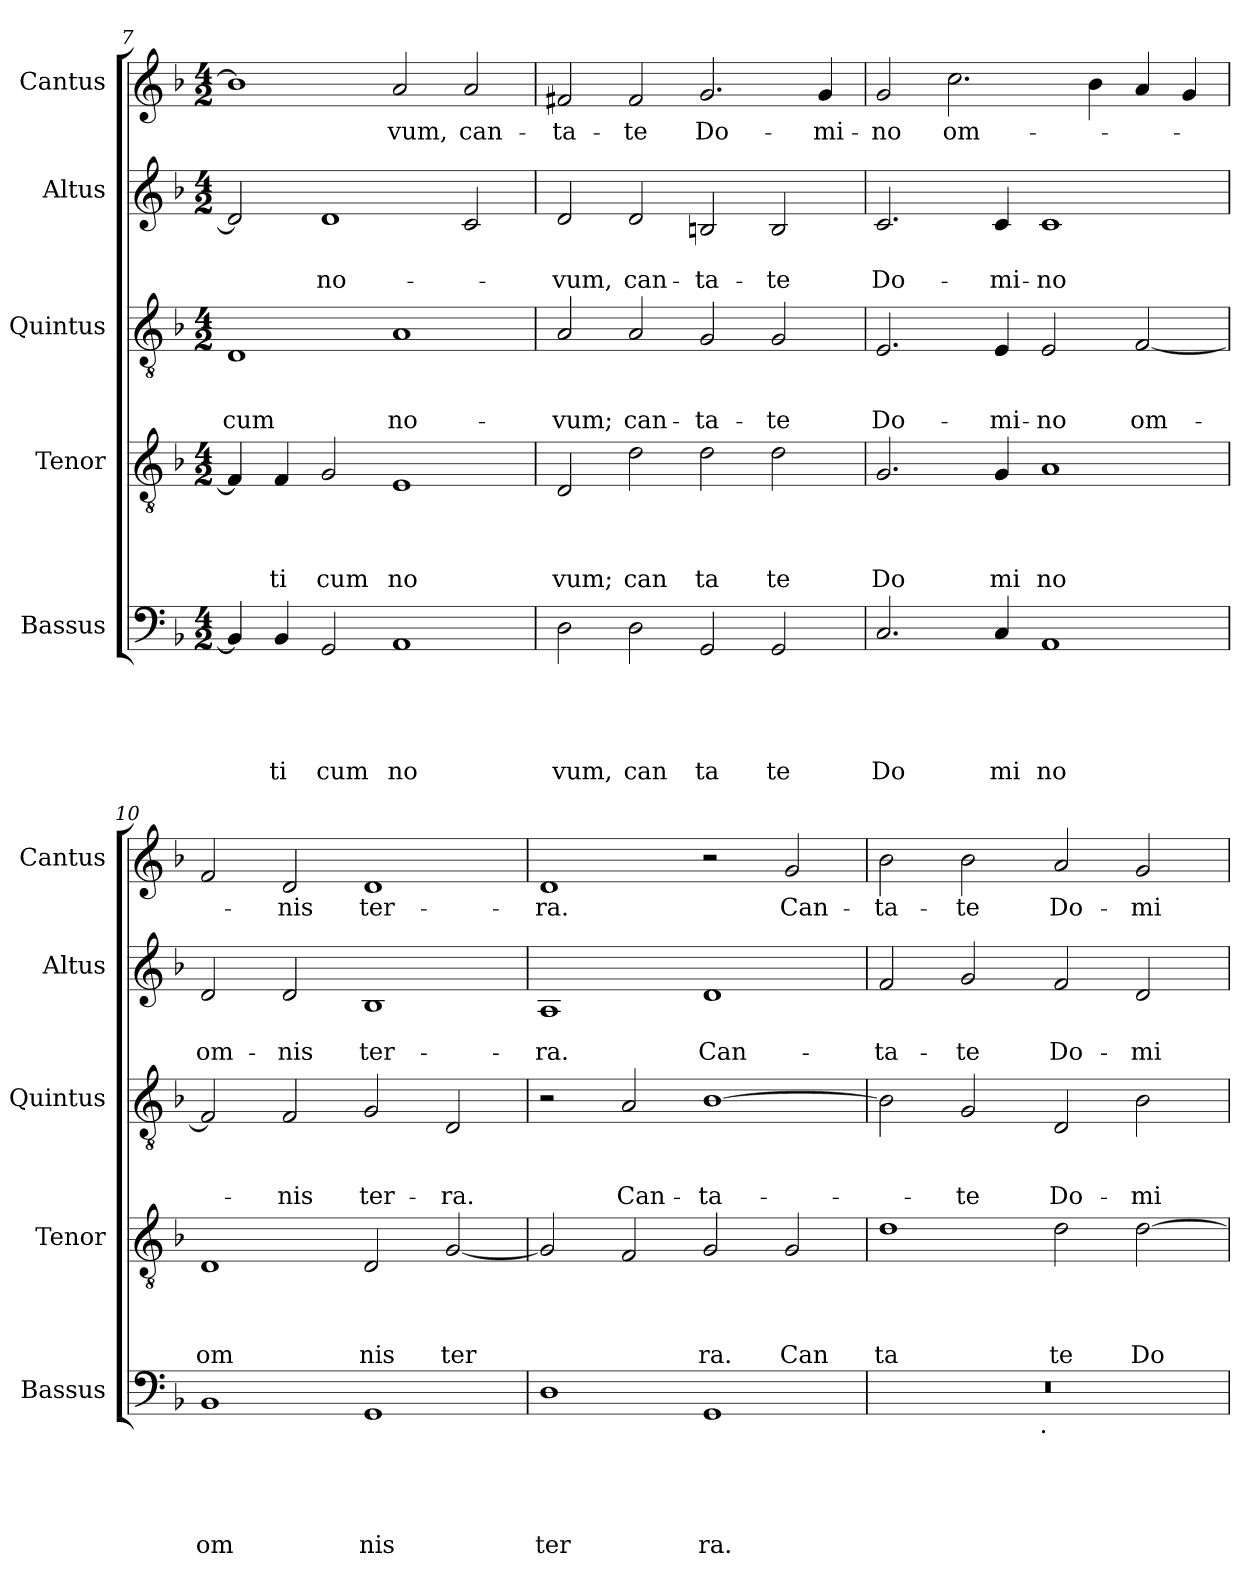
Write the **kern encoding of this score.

**kern	**text	**text	**text	**text	**text	**kern	**text	**text	**text	**text	**kern	**text	**text	**text	**kern	**text	**text	**kern	**text
*part5	*part5	*part5	*part5	*part5	*part5	*part4	*part4	*part4	*part4	*part4	*part3	*part3	*part3	*part3	*part2	*part2	*part2	*part1	*part1
*staff5	*staff5	*staff5	*staff5	*staff5	*staff5	*staff4	*staff4	*staff4	*staff4	*staff4	*staff3	*staff3	*staff3	*staff3	*staff2	*staff2	*staff2	*staff1	*staff1
*I"Bassus	*	*	*	*	*	*I"Tenor	*	*	*	*	*I"Quintus	*	*	*	*I"Altus	*	*	*I"Cantus	*
*I'Bassus	*	*	*	*	*	*I'Tenor	*	*	*	*	*I'Quintus	*	*	*	*I'Altus	*	*	*I'Cantus	*
*clefF4	*	*	*	*	*	*clefGv2	*	*	*	*	*clefGv2	*	*	*	*clefG2	*	*	*clefG2	*
*ITrd-3c-5	*	*	*	*	*	*	*	*	*	*	*ITrd-3c-5	*	*	*	*ITrd-3c-5	*	*	*ITrd-3c-5	*
*k[b-e-]	*	*	*	*	*	*k[b-]	*	*	*	*	*k[b-e-]	*	*	*	*k[b-e-]	*	*	*k[b-e-]	*
*B-:	*	*	*	*	*	*F:	*	*	*	*	*B-:	*	*	*	*B-:	*	*	*B-:	*
*M4/2	*	*	*	*	*	*M4/2	*	*	*	*	*M4/2	*	*	*	*M4/2	*	*	*M4/2	*
=7	=7	=7	=7	=7	=7	=7	=7	=7	=7	=7	=7	=7	=7	=7	=7	=7	=7	=7	=7
!	!	!	!	!	!	!	!	!	!	!	!	!	!	!LO:LY:b	!	!	!	!	!
4E-/]	.	.	.	.	.	4F/]	.	.	.	.	1G	.	.	-cum	2g/]	.	.	1ee-]	.
!	!	!	!	!	!LO:LY:b	!	!	!	!	!LO:LY:b	!	!	!	!	!	!	!	!	!
4E-/	.	.	.	.	ti	4F/	.	.	.	ti	.	.	.	.	.	.	.	.	.
!	!	!	!	!	!LO:LY:b	!	!	!	!	!LO:LY:b	!	!	!	!	!	!	!LO:LY:b	!	!
2C/	.	.	.	.	cum	2G/	.	.	.	cum	.	.	.	.	1g	.	no-	.	.
!	!	!	!	!	!LO:LY:b	!	!	!	!	!LO:LY:b	!	!	!	!LO:LY:b	!	!	!	!	!LO:LY:b
1D	.	.	.	.	no	1E	.	.	.	no	1d	.	.	no-	.	.	.	2dd/	-vum,
!	!	!	!	!	!	!	!	!	!	!	!	!	!	!	!	!	!	!	!LO:LY:b
.	.	.	.	.	.	.	.	.	.	.	.	.	.	.	2f/	.	.	2dd/	can-
=8	=8	=8	=8	=8	=8	=8	=8	=8	=8	=8	=8	=8	=8	=8	=8	=8	=8	=8	=8
!	!	!	!	!	!LO:LY:b	!	!	!	!	!LO:LY:b	!	!	!	!LO:LY:b	!	!	!LO:LY:b	!	!LO:LY:b
2G\	.	.	.	.	vum,	2D/	.	.	.	vum;	2d/	.	.	-vum;	2g/	.	-vum,	2bn/	-ta-
!	!	!	!	!	!LO:LY:b	!	!	!	!	!LO:LY:b	!	!	!	!LO:LY:b	!	!	!LO:LY:b	!	!LO:LY:b
2G\	.	.	.	.	can	2d\	.	.	.	can	2d/	.	.	can-	2g/	.	can-	2b/	-te
!	!	!	!	!	!LO:LY:b	!	!	!	!	!LO:LY:b	!	!	!	!LO:LY:b	!	!	!LO:LY:b	!	!LO:LY:b
2C/	.	.	.	.	ta	2d\	.	.	.	ta	2c/	.	.	-ta-	2en/	.	-ta-	2.cc/	Do-
!	!	!	!	!	!LO:LY:b	!	!	!	!	!LO:LY:b	!	!	!	!LO:LY:b	!	!	!LO:LY:b	!	!
2C/	.	.	.	.	te	2d\	.	.	.	te	2c/	.	.	-te	2e/	.	-te	.	.
!	!	!	!	!	!	!	!	!	!	!	!	!	!	!	!	!	!	!	!LO:LY:b
.	.	.	.	.	.	.	.	.	.	.	.	.	.	.	.	.	.	4cc/	-mi-
=9	=9	=9	=9	=9	=9	=9	=9	=9	=9	=9	=9	=9	=9	=9	=9	=9	=9	=9	=9
!	!	!	!	!	!LO:LY:b	!	!	!	!	!LO:LY:b	!	!	!	!LO:LY:b	!	!	!LO:LY:b	!	!LO:LY:b
2.F/	.	.	.	.	Do	2.G/	.	.	.	Do	2.A/	.	.	Do-	2.f/	.	Do-	2cc/	-no
!	!	!	!	!	!	!	!	!	!	!	!	!	!	!	!	!	!	!	!LO:LY:b
.	.	.	.	.	.	.	.	.	.	.	.	.	.	.	.	.	.	2.ff\	om-
!	!	!	!	!	!LO:LY:b	!	!	!	!	!LO:LY:b	!	!	!	!LO:LY:b	!	!	!LO:LY:b	!	!
4F/	.	.	.	.	mi	4G/	.	.	.	mi	4A/	.	.	-mi-	4f/	.	-mi-	.	.
!	!	!	!	!	!LO:LY:b	!	!	!	!	!LO:LY:b	!	!	!	!LO:LY:b	!	!	!LO:LY:b	!	!
1D	.	.	.	.	no	1A	.	.	.	no	2A/	.	.	-no	1f	.	-no	.	.
.	.	.	.	.	.	.	.	.	.	.	.	.	.	.	.	.	.	4ee-\	.
!	!	!	!	!	!	!	!	!	!	!	!	!	!	!LO:LY:b	!	!	!	!	!
.	.	.	.	.	.	.	.	.	.	.	[<2B-/	.	.	om-	.	.	.	4dd/	.
.	.	.	.	.	.	.	.	.	.	.	.	.	.	.	.	.	.	4cc/	.
=10	=10	=10	=10	=10	=10	=10	=10	=10	=10	=10	=10	=10	=10	=10	=10	=10	=10	=10	=10
!	!	!	!	!	!LO:LY:b	!	!	!	!	!LO:LY:b	!	!	!	!	!	!	!LO:LY:b	!	!
1E-	.	.	.	.	om	1D	.	.	.	om	2B-/]	.	.	.	2g/	.	om-	2b-/	.
!	!	!	!	!	!	!	!	!	!	!	!	!	!	!LO:LY:b	!	!	!LO:LY:b	!	!LO:LY:b
.	.	.	.	.	.	.	.	.	.	.	2B-/	.	.	-nis	2g/	.	-nis	2g/	-nis
!	!	!	!	!	!LO:LY:b	!	!	!	!	!LO:LY:b	!	!	!	!LO:LY:b	!	!	!LO:LY:b	!	!LO:LY:b
1C	.	.	.	.	nis	2D/	.	.	.	nis	2c/	.	.	ter-	1e-	.	ter-	1g	ter-
!	!	!	!	!	!	!	!	!	!	!LO:LY:b	!	!	!	!LO:LY:b	!	!	!	!	!
.	.	.	.	.	.	[<2G/	.	.	.	ter	2G/	.	.	-ra.	.	.	.	.	.
=11	=11	=11	=11	=11	=11	=11	=11	=11	=11	=11	=11	=11	=11	=11	=11	=11	=11	=11	=11
!	!	!	!	!	!LO:LY:b	!	!	!	!	!	!	!	!	!	!	!	!LO:LY:b	!	!LO:LY:b
1G	.	.	.	.	ter	2G/]	.	.	.	.	2r	.	.	.	1d	.	-ra.	1g	-ra.
!	!	!	!	!	!	!	!	!	!	!	!	!	!	!LO:LY:b	!	!	!	!	!
.	.	.	.	.	.	2F/	.	.	.	.	2d/	.	.	Can-	.	.	.	.	.
!	!	!	!	!	!LO:LY:b	!	!	!	!	!LO:LY:b	!	!	!	!LO:LY:b	!	!	!LO:LY:b	!	!
1C	.	.	.	.	ra.	2G/	.	.	.	ra.	[>1e-	.	.	-ta-	1g	.	Can-	2r	.
!	!	!	!	!	!	!	!	!	!	!LO:LY:b	!	!	!	!	!	!	!	!	!LO:LY:b
.	.	.	.	.	.	2G/	.	.	.	Can	.	.	.	.	.	.	.	2cc/	Can-
=12	=12	=12	=12	=12	=12	=12	=12	=12	=12	=12	=12	=12	=12	=12	=12	=12	=12	=12	=12
!	!	!	!	!	!	!	!	!	!	!LO:LY:b	!	!	!	!	!	!	!LO:LY:b	!	!LO:LY:b
*^	*	*	*	*	*	*	*	*	*	*	*	*	*	*	*	*	*	*	*
0r	2ryy	.	.	.	.	.	1d	.	.	.	ta	2e-\]	.	.	.	2b-/	.	-ta-	2ee-\	-ta-
!	!	!	!	!	!	!	!	!	!	!	!	!	!	!	!LO:LY:b	!	!	!LO:LY:b	!	!LO:LY:b
.	4...ryy	.	.	.	.	.	.	.	.	.	.	2c/	.	.	-te	2cc/	.	-te	2ee-\	-te
!	!LO:TX:b:t=.	!	!	!	!	!	!	!	!	!	!	!	!	!	!	!	!	!	!	!
.	1ryy	.	.	.	.	.	.	.	.	.	.	.	.	.	.	.	.	.	.	.
!	!	!	!	!	!	!	!	!	!	!	!LO:LY:b	!	!	!	!LO:LY:b	!	!	!LO:LY:b	!	!LO:LY:b
.	.	.	.	.	.	.	2d\	.	.	.	te	2G/	.	.	Do-	2b-/	.	Do-	2dd/	Do-
!	!	!	!	!	!	!	!	!	!	!	!LO:LY:b	!	!	!	!LO:LY:b	!	!	!LO:LY:b	!	!LO:LY:b
.	.	.	.	.	.	.	[<2d\	.	.	.	Do	2e-\	.	.	-mi-	2g/	.	-mi-	2cc/	-mi-
.	32ryy	.	.	.	.	.	.	.	.	.	.	.	.	.	.	.	.	.	.	.
*v	*v	*	*	*	*	*	*	*	*	*	*	*	*	*	*	*	*	*	*	*
=	=	=	=	=	=	=	=	=	=	=	=	=	=	=	=	=	=	=	=
*-	*-	*-	*-	*-	*-	*-	*-	*-	*-	*-	*-	*-	*-	*-	*-	*-	*-	*-	*-
